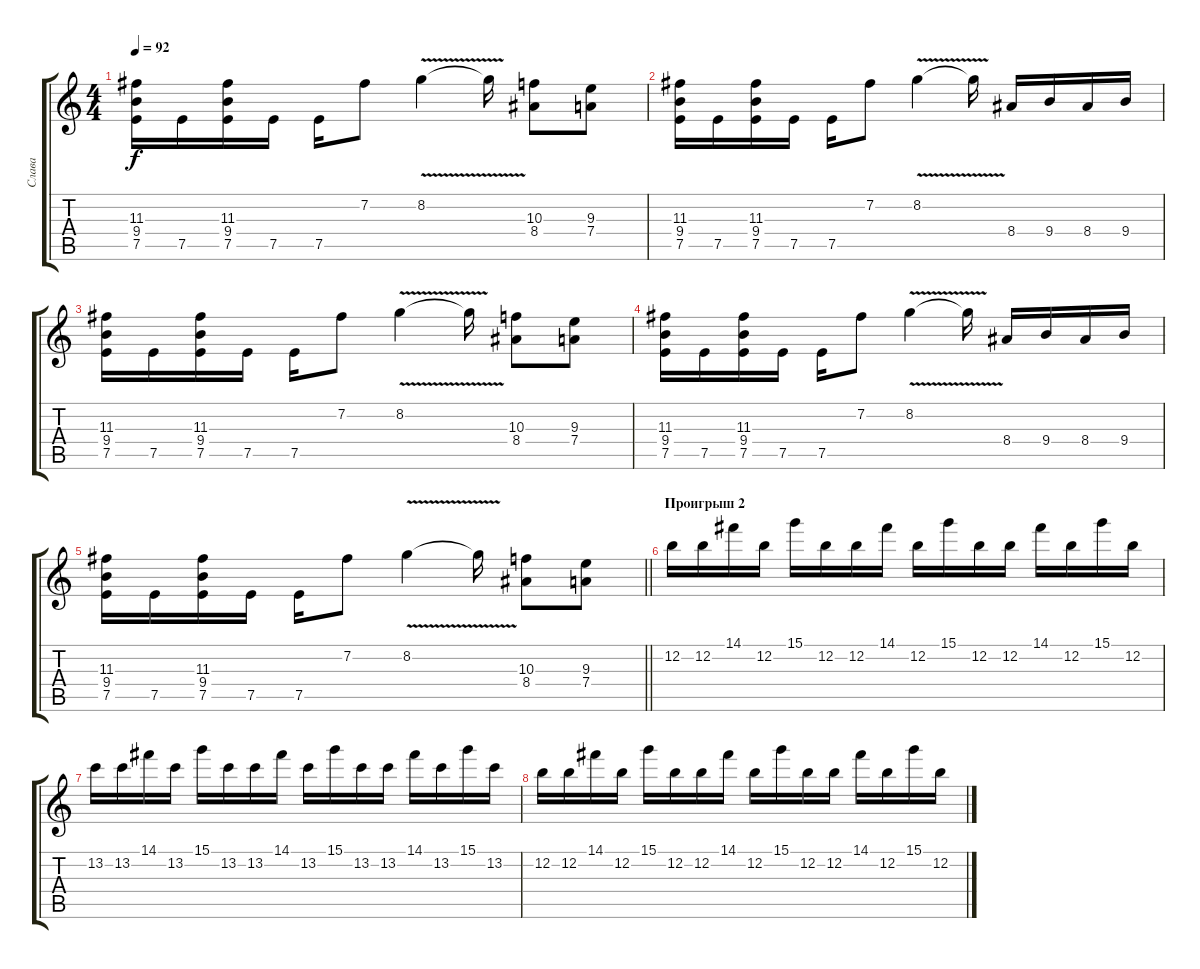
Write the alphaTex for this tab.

\track ("Слава" "Слава") {instrument distortionguitar}
\staff {score tabs}
\tuning (E4 B3 G3 D3 A2 E2) {hide}
\ts (4 4)
\tempo 92
\clef g2
\ks c
(11.3 9.4 7.5).16{dy f} 7.5.16 (11.3 9.4 7.5).16 7.5.16 7.5.16 7.2.8 8.2{v}.4 8.2{t}.16 (10.3 8.4).8 (9.3 7.4).8 |
(11.3 9.4 7.5).16 7.5.16 (11.3 9.4 7.5).16 7.5.16 7.5.16 7.2.8 8.2{v}.4 8.2{t}.16 8.4.16 9.4.16 8.4.16 9.4.16 |
(11.3 9.4 7.5).16 7.5.16 (11.3 9.4 7.5).16 7.5.16 7.5.16 7.2.8 8.2{v}.4 8.2{t}.16 (10.3 8.4).8 (9.3 7.4).8 |
(11.3 9.4 7.5).16 7.5.16 (11.3 9.4 7.5).16 7.5.16 7.5.16 7.2.8 8.2{v}.4 8.2{t}.16 8.4.16 9.4.16 8.4.16 9.4.16 |
\barLineRight lightlight
(11.3 9.4 7.5).16 7.5.16 (11.3 9.4 7.5).16 7.5.16 7.5.16 7.2.8 8.2{v}.4 8.2{t}.16 (10.3 8.4).8 (9.3 7.4).8 |
\section ("" "Проигрыш 2")
12.2.16 12.2.16 14.1.16 12.2.16 15.1.16 12.2.16 12.2.16 14.1.16 12.2.16 15.1.16 12.2.16 12.2.16 14.1.16 12.2.16 15.1.16 12.2.16 |
13.2.16 13.2.16 14.1.16 13.2.16 15.1.16 13.2.16 13.2.16 14.1.16 13.2.16 15.1.16 13.2.16 13.2.16 14.1.16 13.2.16 15.1.16 13.2.16 |
12.2.16 12.2.16 14.1.16 12.2.16 15.1.16 12.2.16 12.2.16 14.1.16 12.2.16 15.1.16 12.2.16 12.2.16 14.1.16 12.2.16 15.1.16 12.2.16
